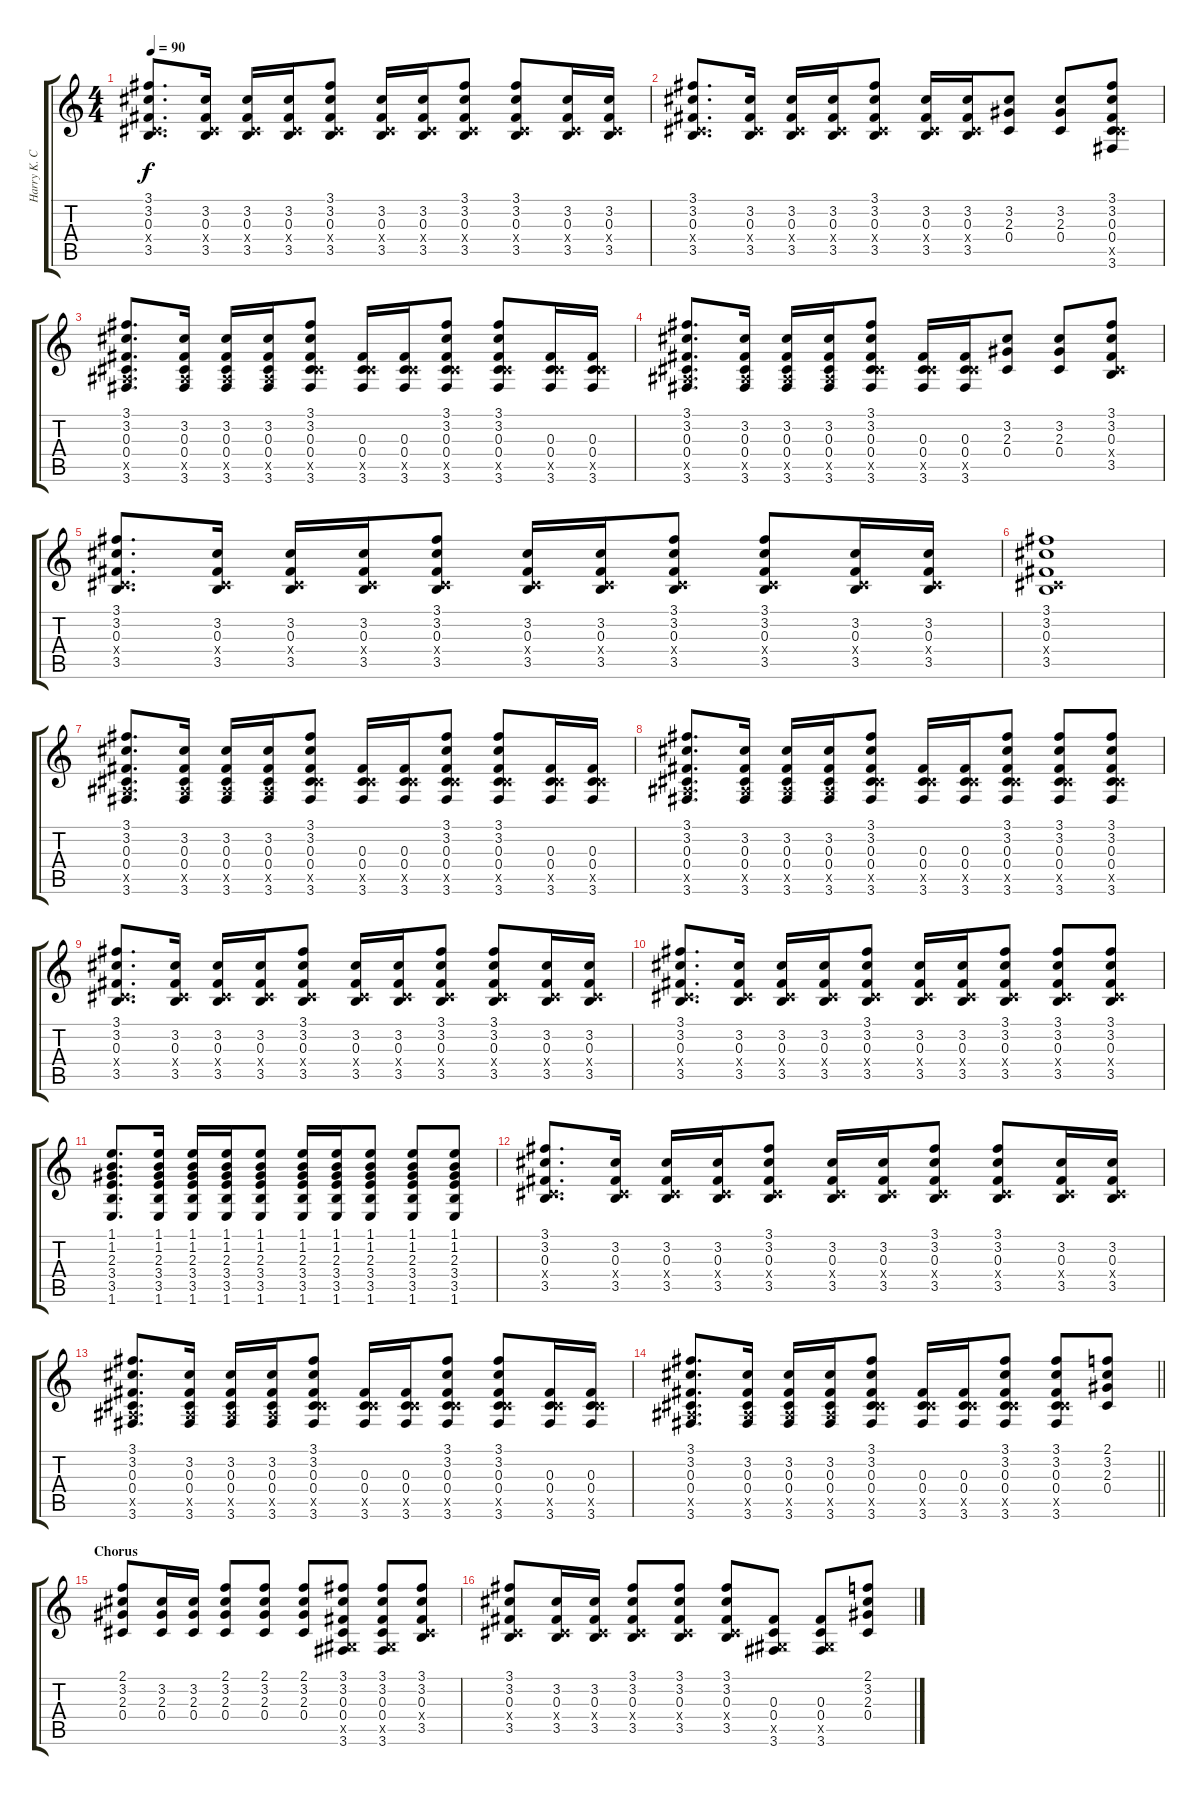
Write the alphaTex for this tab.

\track ("Harry K. Cody Acoustic" "Harry K. C") {instrument acousticguitarsteel}
\staff {score tabs}
\tuning (Eb4 Bb3 Gb3 Db3 Ab2 Eb2) {hide}
\ts (4 4)
\tempo 90
\clef g2
\ks c
(3.1 3.2 0.3 0.4{x} 3.5).8{d dy f} (3.2 0.3 0.4{x} 3.5).16 (3.2 0.3 0.4{x} 3.5).16 (3.2 0.3 0.4{x} 3.5).16 (3.1 3.2 0.3 0.4{x} 3.5).8 (3.2 0.3 0.4{x} 3.5).16 (3.2 0.3 0.4{x} 3.5).16 (3.1 3.2 0.3 0.4{x} 3.5).8 (3.1 3.2 0.3 0.4{x} 3.5).8 (3.2 0.3 0.4{x} 3.5).16 (3.2 0.3 0.4{x} 3.5).16 |
(3.1 3.2 0.3 0.4{x} 3.5).8{d} (3.2 0.3 0.4{x} 3.5).16 (3.2 0.3 0.4{x} 3.5).16 (3.2 0.3 0.4{x} 3.5).16 (3.1 3.2 0.3 0.4{x} 3.5).8 (3.2 0.3 0.4{x} 3.5).16 (3.2 0.3 0.4{x} 3.5).16 (3.2 2.3 0.4).8 (3.2 2.3 0.4).8 (3.1 3.2 0.3 0.4 5.5{x} 3.6).8 |
(3.1 3.2 0.3 0.4 2.5{x} 3.6).8{d} (3.2 0.3 0.4 2.5{x} 3.6).16 (3.2 0.3 0.4 2.5{x} 3.6).16 (3.2 0.3 0.4 2.5{x} 3.6).16 (3.1 3.2 0.3 0.4 5.5{x} 3.6).8 (0.3 0.4 5.5{x} 3.6).16 (0.3 0.4 5.5{x} 3.6).16 (3.1 3.2 0.3 0.4 5.5{x} 3.6).8 (3.1 3.2 0.3 0.4 5.5{x} 3.6).8 (0.3 0.4 5.5{x} 3.6).16 (0.3 0.4 5.5{x} 3.6).16 |
(3.1 3.2 0.3 0.4 2.5{x} 3.6).8{d} (3.2 0.3 0.4 2.5{x} 3.6).16 (3.2 0.3 0.4 2.5{x} 3.6).16 (3.2 0.3 0.4 2.5{x} 3.6).16 (3.1 3.2 0.3 0.4 5.5{x} 3.6).8 (0.3 0.4 5.5{x} 3.6).16 (0.3 0.4 5.5{x} 3.6).16 (3.2 2.3 0.4).8 (3.2 2.3 0.4).8 (3.1 3.2 0.3 0.4{x} 3.5).8 |
(3.1 3.2 0.3 0.4{x} 3.5).8{d} (3.2 0.3 0.4{x} 3.5).16 (3.2 0.3 0.4{x} 3.5).16 (3.2 0.3 0.4{x} 3.5).16 (3.1 3.2 0.3 0.4{x} 3.5).8 (3.2 0.3 0.4{x} 3.5).16 (3.2 0.3 0.4{x} 3.5).16 (3.1 3.2 0.3 0.4{x} 3.5).8 (3.1 3.2 0.3 0.4{x} 3.5).8 (3.2 0.3 0.4{x} 3.5).16 (3.2 0.3 0.4{x} 3.5).16 |
(3.1 3.2 0.3 0.4{x} 3.5).1 |
(3.1 3.2 0.3 0.4 2.5{x} 3.6).8{d} (3.2 0.3 0.4 2.5{x} 3.6).16 (3.2 0.3 0.4 2.5{x} 3.6).16 (3.2 0.3 0.4 2.5{x} 3.6).16 (3.1 3.2 0.3 0.4 5.5{x} 3.6).8 (0.3 0.4 5.5{x} 3.6).16 (0.3 0.4 5.5{x} 3.6).16 (3.1 3.2 0.3 0.4 5.5{x} 3.6).8 (3.1 3.2 0.3 0.4 5.5{x} 3.6).8 (0.3 0.4 5.5{x} 3.6).16 (0.3 0.4 5.5{x} 3.6).16 |
(3.1 3.2 0.3 0.4 2.5{x} 3.6).8{d} (3.2 0.3 0.4 2.5{x} 3.6).16 (3.2 0.3 0.4 2.5{x} 3.6).16 (3.2 0.3 0.4 2.5{x} 3.6).16 (3.1 3.2 0.3 0.4 5.5{x} 3.6).8 (0.3 0.4 5.5{x} 3.6).16 (0.3 0.4 5.5{x} 3.6).16 (3.1 3.2 0.3 0.4 5.5{x} 3.6).8 (3.1 3.2 0.3 0.4 5.5{x} 3.6).8 (3.1 3.2 0.3 0.4 5.5{x} 3.6).8 |
(3.1 3.2 0.3 0.4{x} 3.5).8{d} (3.2 0.3 0.4{x} 3.5).16 (3.2 0.3 0.4{x} 3.5).16 (3.2 0.3 0.4{x} 3.5).16 (3.1 3.2 0.3 0.4{x} 3.5).8 (3.2 0.3 0.4{x} 3.5).16 (3.2 0.3 0.4{x} 3.5).16 (3.1 3.2 0.3 0.4{x} 3.5).8 (3.1 3.2 0.3 0.4{x} 3.5).8 (3.2 0.3 0.4{x} 3.5).16 (3.2 0.3 0.4{x} 3.5).16 |
(3.1 3.2 0.3 0.4{x} 3.5).8{d} (3.2 0.3 0.4{x} 3.5).16 (3.2 0.3 0.4{x} 3.5).16 (3.2 0.3 0.4{x} 3.5).16 (3.1 3.2 0.3 0.4{x} 3.5).8 (3.2 0.3 0.4{x} 3.5).16 (3.2 0.3 0.4{x} 3.5).16 (3.1 3.2 0.3 0.4{x} 3.5).8 (3.1 3.2 0.3 0.4{x} 3.5).8 (3.1 3.2 0.3 0.4{x} 3.5).8 |
(1.1 1.2 2.3 3.4 3.5 1.6).8{d} (1.1 1.2 2.3 3.4 3.5 1.6).16 (1.1 1.2 2.3 3.4 3.5 1.6).16 (1.1 1.2 2.3 3.4 3.5 1.6).16 (1.1 1.2 2.3 3.4 3.5 1.6).8 (1.1 1.2 2.3 3.4 3.5 1.6).16 (1.1 1.2 2.3 3.4 3.5 1.6).16 (1.1 1.2 2.3 3.4 3.5 1.6).8 (1.1 1.2 2.3 3.4 3.5 1.6).8 (1.1 1.2 2.3 3.4 3.5 1.6).8 |
(3.1 3.2 0.3 0.4{x} 3.5).8{d} (3.2 0.3 0.4{x} 3.5).16 (3.2 0.3 0.4{x} 3.5).16 (3.2 0.3 0.4{x} 3.5).16 (3.1 3.2 0.3 0.4{x} 3.5).8 (3.2 0.3 0.4{x} 3.5).16 (3.2 0.3 0.4{x} 3.5).16 (3.1 3.2 0.3 0.4{x} 3.5).8 (3.1 3.2 0.3 0.4{x} 3.5).8 (3.2 0.3 0.4{x} 3.5).16 (3.2 0.3 0.4{x} 3.5).16 |
(3.1 3.2 0.3 0.4 2.5{x} 3.6).8{d} (3.2 0.3 0.4 2.5{x} 3.6).16 (3.2 0.3 0.4 2.5{x} 3.6).16 (3.2 0.3 0.4 2.5{x} 3.6).16 (3.1 3.2 0.3 0.4 5.5{x} 3.6).8 (0.3 0.4 5.5{x} 3.6).16 (0.3 0.4 5.5{x} 3.6).16 (3.1 3.2 0.3 0.4 5.5{x} 3.6).8 (3.1 3.2 0.3 0.4 5.5{x} 3.6).8 (0.3 0.4 5.5{x} 3.6).16 (0.3 0.4 5.5{x} 3.6).16 |
\barLineRight lightlight
(3.1 3.2 0.3 0.4 2.5{x} 3.6).8{d} (3.2 0.3 0.4 2.5{x} 3.6).16 (3.2 0.3 0.4 2.5{x} 3.6).16 (3.2 0.3 0.4 2.5{x} 3.6).16 (3.1 3.2 0.3 0.4 5.5{x} 3.6).8 (0.3 0.4 5.5{x} 3.6).16 (0.3 0.4 5.5{x} 3.6).16 (3.1 3.2 0.3 0.4 5.5{x} 3.6).8 (3.1 3.2 0.3 0.4 5.5{x} 3.6).8 (2.1 3.2 2.3 0.4).8 |
\section ("" "Chorus")
(2.1 3.2 2.3 0.4).8 (3.2 2.3 0.4).16 (3.2 2.3 0.4).16 (2.1 3.2 2.3 0.4).8 (2.1 3.2 2.3 0.4).8 (2.1 3.2 2.3 0.4).8 (3.1 3.2 0.3 0.4 0.5{x} 3.6).8 (3.1 3.2 0.3 0.4 0.5{x} 3.6).8 (3.1 3.2 0.3 0.4{x} 3.5).8 |
(3.1 3.2 0.3 0.4{x} 3.5).8 (3.2 0.3 0.4{x} 3.5).16 (3.2 0.3 0.4{x} 3.5).16 (3.1 3.2 0.3 0.4{x} 3.5).8 (3.1 3.2 0.3 0.4{x} 3.5).8 (3.1 3.2 0.3 0.4{x} 3.5).8 (0.3 0.4 0.5{x} 3.6).8 (0.3 0.4 0.5{x} 3.6).8 (2.1 3.2 2.3 0.4).8
